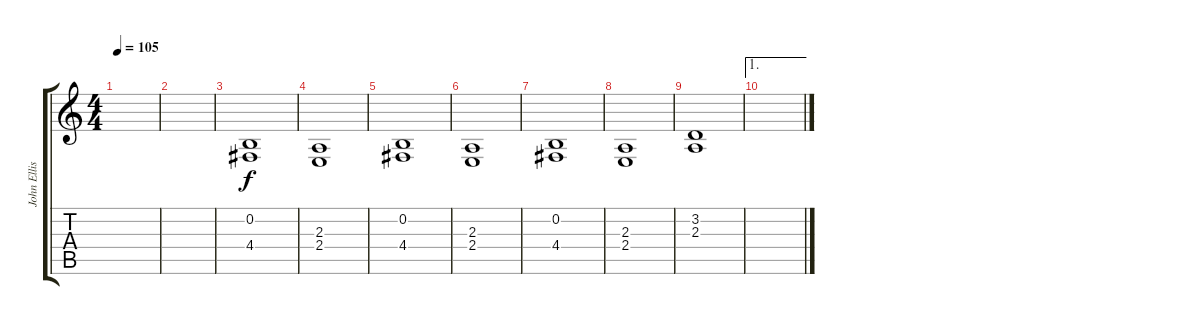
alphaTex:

\track ("John Ellis -keys" "John Ellis") {instrument brightacousticpiano}
\staff {score tabs}
\tuning (E4 B3 G3 D3 A2 E2) {hide}
\ts (4 4)
\tempo 105
\clef g2
\ks c
|
|
(0.2 4.4).1 |
(2.3 2.4).1 |
(0.2 4.4).1 |
(2.3 2.4).1 |
(0.2 4.4).1 |
(2.3 2.4).1 |
(3.2 2.3).1 |
\ae 1
